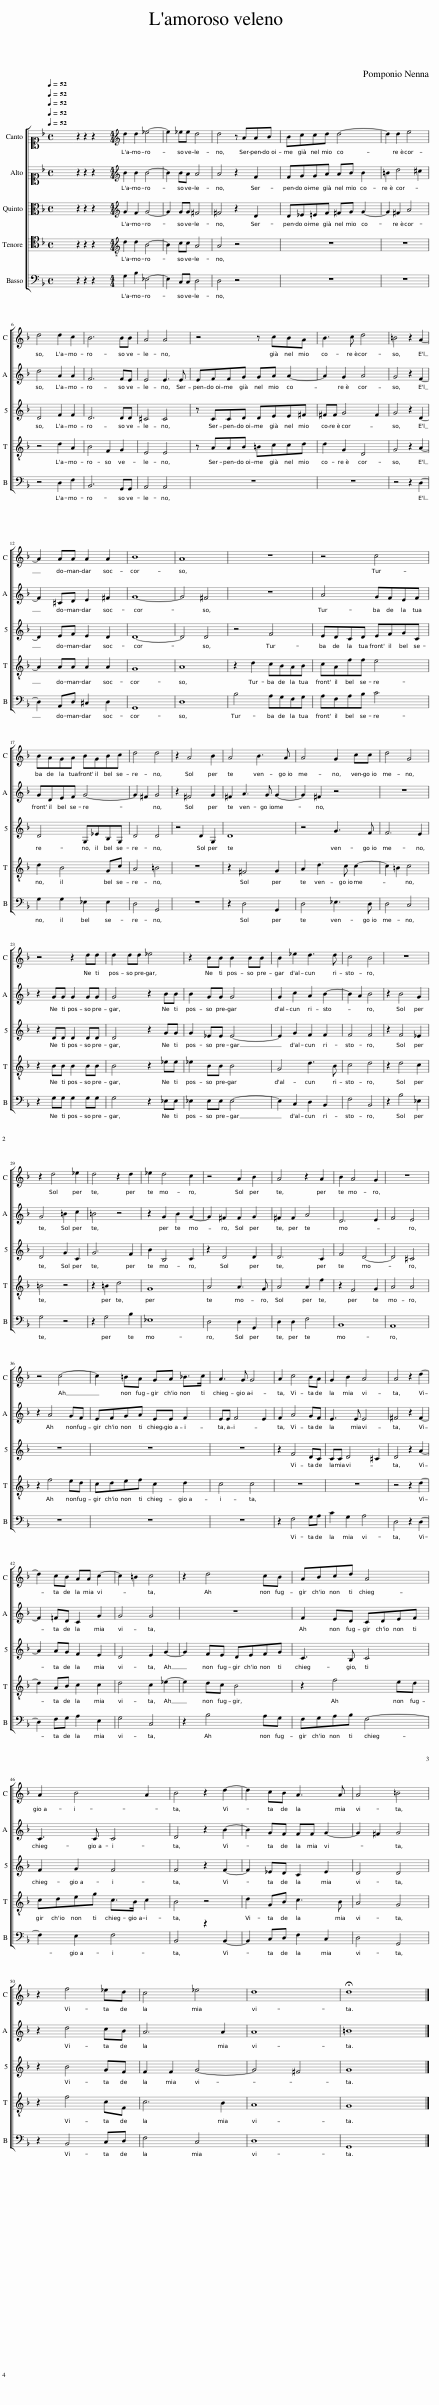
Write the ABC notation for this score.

X:1
%%score [ 1 2 3 4 5 ]
L:1/8
Q:1/4=52
M:4/4
I:linebreak $
K:F
V:1 alto1
V:2 alto1
V:3 alto
V:4 tenor
V:5 bass
V:1
 x8 | z2 z2 z2 x2 |[M:4/4][K:treble] d2 d2 _e4- | e2 _ee d4 | d4 z AAB | %5
 Bccd d4- | d2 d2 e4 |$ d4 d2 c2 | B6 BB | A4 A4 | %10
 z4 z cBA | B3 c d4 | =B4 z2 A2- |$ A2 AA A2 A2 | B8 | %15
 A8 | z8 | z4 c4 |$ BAGA BGBc | d4 d4 | %20
 z2 A4 B2 | A4 B3 A | A4 G2 cc | d4 G4 |$ z4 z2 dd | %25
 d2 dd _e4 | z2 BB B2 BB | B2 _e2 d3 d | c4 B4 | z8 |$ %30
 z2 d4 _e2 | d4 z2 d2 | _e2 d4 c2 | z4 A2 B2 | A4 z2 A2 | %35
 B2 A4 G2 | z8 |$ z4 c4- | c2 =BA GA _B>c | A3 G G4 | %40
 A2 c4 BA | G2 B2 A4 | A4 z2 d2- |$ d2 cB AA c2- | c2 =B2 c4 | %45
 z2 d4 cB | ABcd A4 |$ A2 B4 A2 | B4 z2 d2- | d2 cB A3 A | %50
 A4 =B4 |$ z2 f4 _ed | c4 _e4 | d8 | !fermata!d8 |] %55
V:2
 x8 | z2 z2 z2 x2 |[M:4/4][K:treble] B2 B2 B4- | B2 BA A4 | A4 z2 F2 | %5
 FGGA AB B2 | =B2 d4 ^c2 |$ d4 A2 A2 | F6 FE | E4 E3 E | %10
 EFFG GA A2- | A2 G2 A4 | G4 z2 F2- |$ F2 ^CD E2 ^F2 | G8- | %15
 G4 ^F4 | z8 | A4 GFEF |$ GDEF G4- | G2 ^F2 G4 | %20
 z2 ^F4 G2 | ^F2 A3 G G2- | G2 ^F2 z4 | z8 |$ z2 GG G2 GG | %25
 G4 z2 BB | B2 GG G4 | G2 c2 A2 B2- | B2 A2 B4 | z2 B4 G2 |$ %30
 G4 =B2 c2 | =B4 z4 | z2 G2 B2 G2- | G2 ^F2 F2 G2 | ^F2 F2 A4 | %35
 D6 E2 | F4 E4 |$ z2 A4 GF | EFGA EE F2 | EE F4 E2 | %40
 F2 A4 GF | E3 E E4 | ^F4 z2 F2- |$ F2 =FD C2 G2 | G4 G4 | %45
 z8 | F2 ED CDEF |$ C3 C C4 | D4 z2 B2- | B2 GF FF G2- | %50
 G2 ^F2 G4 |$ z2 d4 cB | A6 A2 | A8 | =B8 |] %55
V:3
 x8 | z2 z2 z2 x2 |[M:4/4][K:treble] G2 F2 G4- | G2 GG ^F4 | ^F4 z2 D2 | %5
 D_E=EF ^FG G2- | G2 ^F2 A4 |$ D4 F2 F2 | D6 DD | ^C4 C4 | %10
 z CCD DEE^F | ^FF G4 F2 | G4 z2 D2- |$ D2 EF E2 D2 | D8- | %15
 D4 D4 | z4 F4 | EDCD EFGC |$ D4 G,_EB,G, | D4 D4 | %20
 z4 D2 G,2 | D8 | z4 G3 F | F6 E2 |$ z2 DD D2 DD | %25
 D4 z2 GG | G2 _EE E4- | E2 G2 F2 F2 | F4 F4 | z2 F4 _E2 |$ %30
 D4 G2 C2 | G6 F2 | B2 B,4 C2 | z2 D4 D2 | D6 C2 | %35
 F4 D4- | D4 ^C4 |$ z8 | z8 | z8 | %40
 z2 F4 DC | CC D4 ^C2 | D4 z2 A2- |$ A2 AG F2 E2 | D4 E2 G2- | %45
 G2 FE DEFG | C3 B, C4 |$ F2 G2 F4 | F4 z2 F2- | F2 _ED C2 E2 | %50
 D4 D4 |$ z2 B4 GF | F2 F2 G4- | G4 ^F4 | G8 |] %55
V:4
 x8 | z2 z2 z2 x2 |[M:4/4][K:treble-8] d2 d2 B4- | B2 cc A4 | A4 z4 | %5
 z8 | z8 |$ z4 d2 A2 | B4 F2 G2 | E4 E4 | %10
 z AAB =Bccd | d2 G2 D4 | G4 z2 A2- |$ A2 AA A2 A2 | G8 | %15
 A8 | z2 d2 cBAB | cAff e4 |$ d2 B4 Gc | A4 =B4 | %20
 z8 | z2 ^F4 G2 | A2 d3 c c2- | c2 =B2 c4 |$ z2 BB B2 BB | %25
 B4 z2 _ee | _e2 BB B4 | G4 d3 B | c4 d4 | z2 d4 c2 |$ %30
 =B4 z4 | z2 =B2 d4 | G8 | A4 A3 G | A4 A2 f2 | %35
 z2 F4 G2 | A4 A4 |$ z2 f4 ed | cdef c2 d2 | c4 c4 | %40
 z8 | z8 | z4 z2 d2- |$ d2 AB c2 c2 | d4 c2 _e2- | %45
 e2 dc B4 | z2 f4 ed |$ cdeg c>B c2 | B4 z4 | d2 GB c3 B | %50
 A4 G4 |$ z2 f4 cF | c6 B2 | A8 | G8 |] %55
V:5
 x8 | z2 z2 z2 x2 |[M:4/4] G,2 B,2 _E,4- | E,2 C,C, D,4 | D,4 z4 | %5
 z8 | z8 |$ z4 D,2 F,2 | B,,6 G,,G,, | A,,4 A,,4 | %10
 z8 | z8 | z4 z2 D,2- |$ D,2 A,,D, ^C,2 D,2 | G,,8 | %15
 D,8 | B,4 A,G,F,G, | A,F,A,B, C4 |$ G,2 G,2 _E,2 E,2 | D,4 G,,4 | %20
 z8 | z2 D,4 G,,2 | D,4 _E,3 D, | D,4 C,4 |$ z2 G,G, G,2 G,G, | %25
 G,4 z2 _E,E, | _E,2 E,E, E,4- | E,2 C,2 D,2 B,,2 | F,4 B,,4 | z2 B,4 _E,2 |$ %30
 G,4 z4 | z2 G,4 B,2 | _E,8 | D,4 D,2 G,,2 | D,2 D,2 F,4 | %35
 B,,8 | A,,8 |$ z8 | z8 | z8 | %40
 z2 F,4 G,A, | C2 G,2 A,4 | D,4 z2 D,2- |$ D,2 F,G, A,2 E,2 | G,4 C,4 | %45
 z2 B,4 A,G, | F,G,A,B, F,4- |$ F,2 E,2 F,4 | B,,4 z2 B,,2- | B,,2 C,D, F,2 C,2 | %50
 D,4 G,,4 |$ z2 B,,4 C,D, | F,4 C,4 | D,8 | G,,8 |] %55
